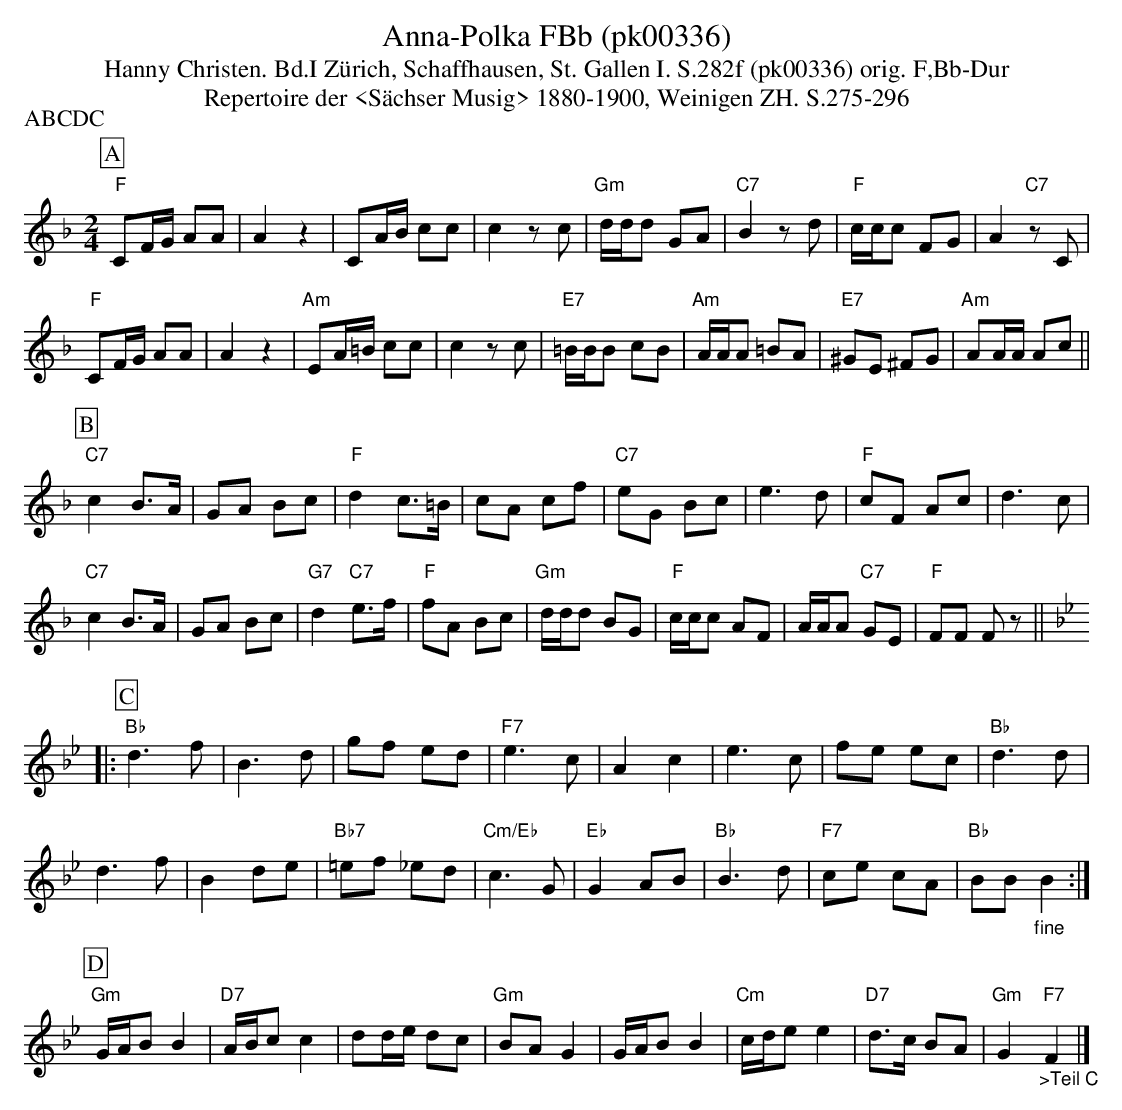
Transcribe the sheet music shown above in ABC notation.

X:1
T: Anna-Polka FBb (pk00336)
T:Hanny Christen. Bd.I Zürich, Schaffhausen, St. Gallen I. S.282f (pk00336) orig. F,Bb-Dur
T: Repertoire der <S\"achser Musig> 1880-1900, Weinigen ZH. S.275-296
P:ABCDC
M:2/4
L:1/8
K:F major
[P:A] "F"CF/G/ AA | A2z2 | CA/B/ cc | c2zc | "Gm"d/d/d GA | "C7"B2zd | "F"c/c/c FG | A2"C7"zC |
"F"CF/G/ AA | A2z2 | "Am"EA/=B/ cc | c2zc | "E7"=B/B/B cB | "Am"A/A/A =BA | "E7"^GE ^FG | "Am"AA/A/ Ac ||
[P:B] "C7"c2B>A | GA Bc | "F"d2 c>=B | cA cf | "C7"eG Bc | e3d | "F"cF Ac | d3c |
"C7"c2 B>A | GA Bc | "G7"d2 "C7"e>f | "F"fA Bc | "Gm"d/d/d BG | "F"c/c/c AF | A/A/A "C7"GE | "F"FF Fz ||
|: [P:C] [K:Bb]
"Bb"d3f | B3d | gf ed | "F7"e3c | A2c2 | e3c | fe ec | "Bb"d3d |
d3f | B2 de | "Bb7"=ef _ed | "Cm/Eb"c3G | "Eb"G2 AB | "Bb"B3d | "F7"ce cA | "Bb"BB "_fine"B2 :|
[P:D] "Gm"G/A/B B2 | "D7"A/B/c c2 | dd/e/ dc | "Gm"BAG2 | G/A/B B2 | "Cm"c/d/e e2 | "D7"d>c BA | "Gm"G2"_>Teil C""F7"F2 |]
